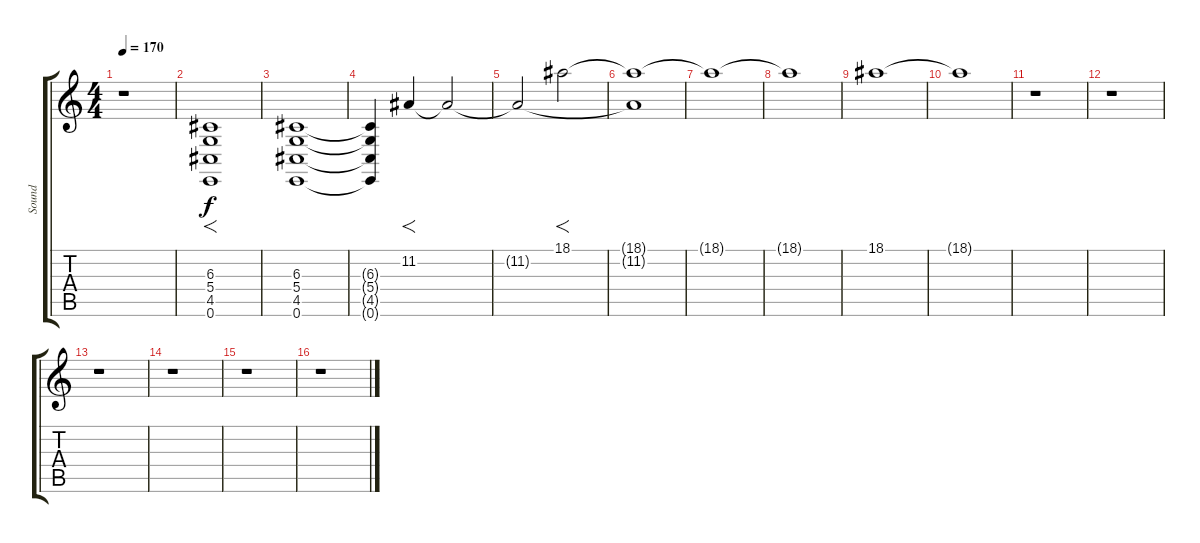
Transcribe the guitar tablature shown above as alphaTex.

\track ("Sound" "Sound") {instrument pad2warm}
\staff {score tabs}
\tuning (E4 B3 G3 D3 A2 E2) {hide}
\ts (4 4)
\tempo 170
\clef g2
\ks c
r.1{dy f} |
(6.3 5.4 4.5 0.6).1{f} |
(6.3 5.4 4.5 0.6).1 |
(6.3{t} 5.4{t} 4.5{t} 0.6{t}).4 11.2.4{f} 11.2{t}.2 |
11.2{t}.2 18.1.2{f} |
(18.1{t} 11.2{t}).1 |
18.1{t}.1 |
18.1{t}.1 |
18.1.1 |
18.1{t}.1 |
r.1 |
r.1 |
r.1 |
r.1 |
r.1 |
r.1
